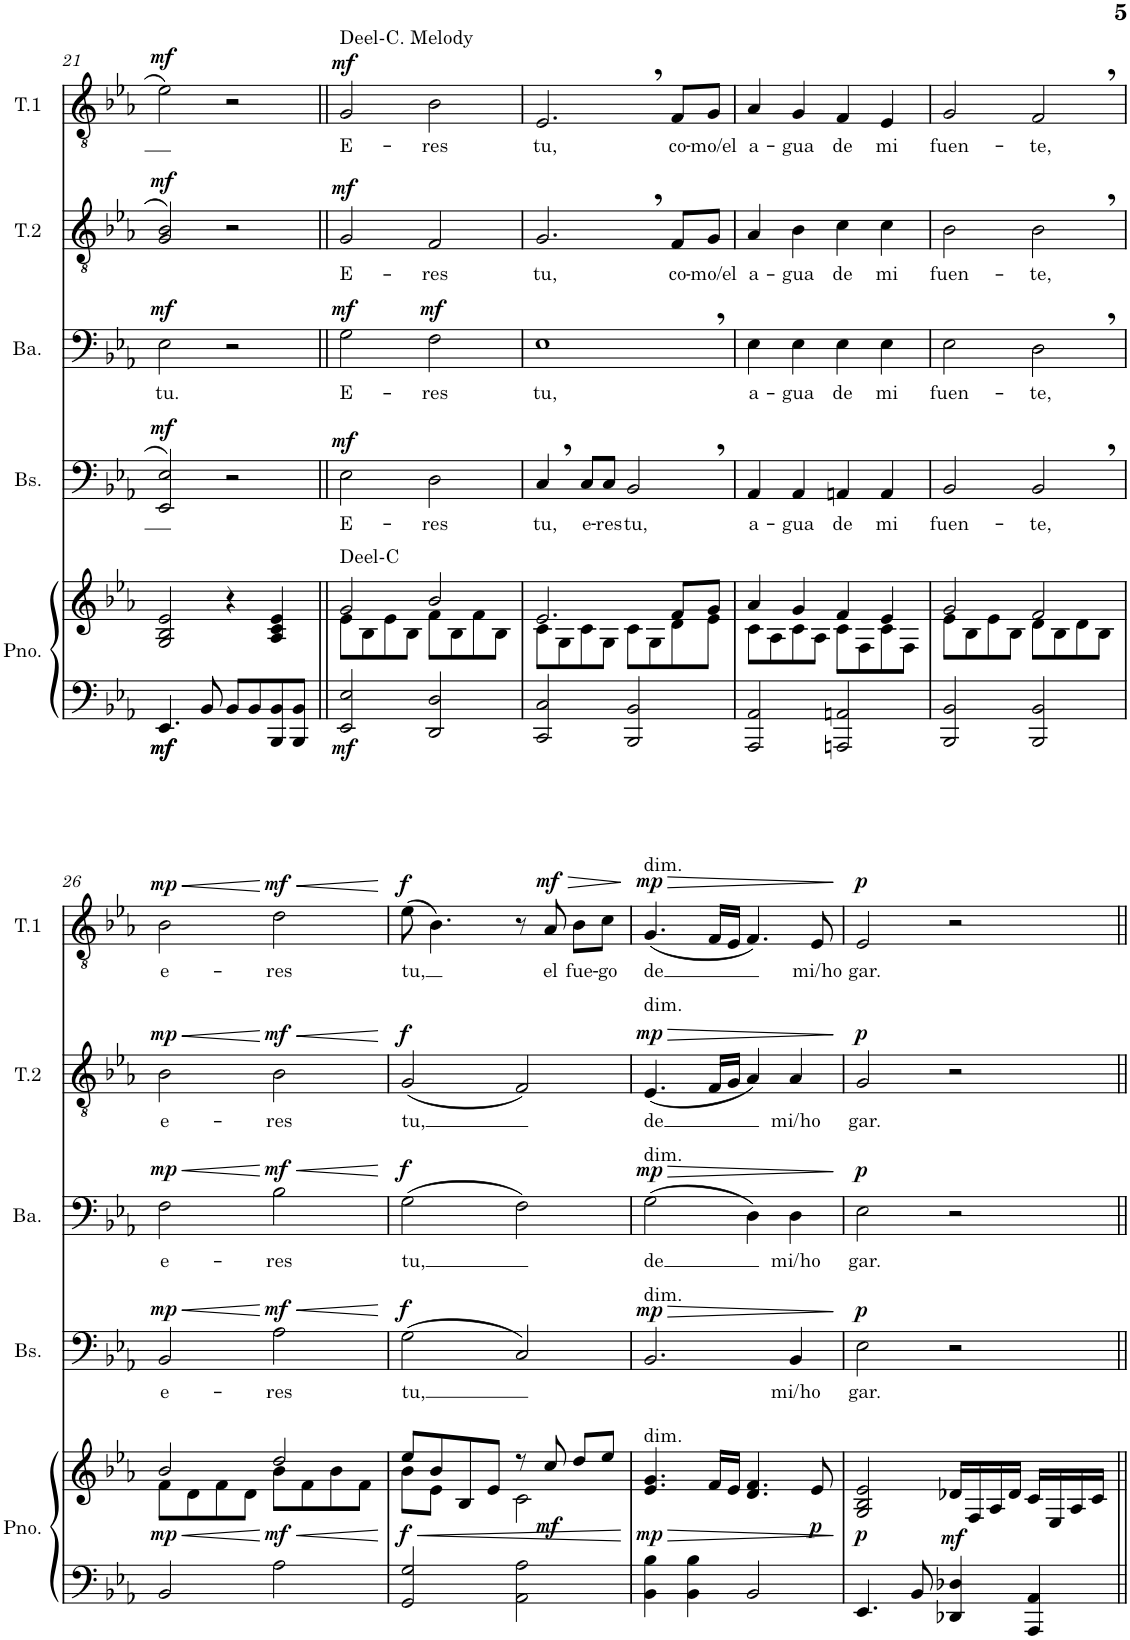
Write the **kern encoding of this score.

**kern	**kern	**dynam	**kern	**text	**dynam	**kern	**text	**dynam	**kern	**text	**dynam	**kern	**text	**dynam
*part5	*part5	*part5	*part4	*part4	*part4	*part3	*part3	*part3	*part2	*part2	*part2	*part1	*part1	*part1
*staff6	*staff5	*staff5/6	*staff4	*staff4	*staff4	*staff3	*staff3	*staff3	*staff2	*staff2	*staff2	*staff1	*staff1	*staff1
*I"Piano	*	*	*I"Bas	*	*	*I"Bariton	*	*	*I"Tenor 2	*	*	*I"Tenor 1	*	*
*I'Pno.	*	*	*I'Bs.	*	*	*I'Ba.	*	*	*I'T.2	*	*	*I'T.1	*	*
!!LO:PB:g=z
*clefF4	*clefG2	*	*clefF4	*	*	*clefF4	*	*	*clefGv2	*	*	*clefGv2	*	*
*k[b-e-a-]	*k[b-e-a-]	*	*k[b-e-a-]	*	*	*k[b-e-a-]	*	*	*k[b-e-a-]	*	*	*k[b-e-a-]	*	*
*M4/4	*M4/4	*	*M4/4	*	*	*M4/4	*	*	*M4/4	*	*	*M4/4	*	*
=21	=21	=21	=21	=21	=21	=21	=21	=21	=21	=21	=21	=21	=21	=21
!	!	!LO:DY:b=2	!	!	!	!	!LO:LY:b	!	!	!	!	!	!	!
!	!	!LO:DY:n=1:b=2	!	!	!LO:DY:a	!	!	!LO:DY:a	!	!	!LO:DY:a	!	!	!LO:DY:a
4.EE-/	2G/ 2B-/ 2e-/	mf mf	2EE-/ 2E-/	.	mf	2E-\	tu.	mf	2G/ 2B-/	.	mf	2e-\	.	mf
8BB-/	.	.	.	.	.	.	.	.	.	.	.	.	.	.
8BB-/L	4r	.	2r	.	.	2r	.	.	2r	.	.	2r	.	.
8BB-/	.	.	.	.	.	.	.	.	.	.	.	.	.	.
8BBB-/ 8BB-/	4A-/ 4c/ 4e-/	.	.	.	.	.	.	.	.	.	.	.	.	.
8BBB-/ 8BB-/J	.	.	.	.	.	.	.	.	.	.	.	.	.	.
=22||	=22||	=22||	=22||	=22||	=22||	=22||	=22||	=22||	=22||	=22||	=22||	=22||	=22||	=22||
*	*^	*	*	*	*	*	*	*	*	*	*	*	*	*
!	!	!	!	!	!	!	!	!	!	!	!	!	!LO:TX:a:t=Deel-C. Melody	!	!
!	!LO:TX:a:t=Deel-C	!	!	!	!	!	!	!	!	!	!	!	!	!	!
!	!	!	!LO:DY:b=2	!	!LO:LY:b	!LO:DY:a	!	!LO:LY:b	!LO:DY:a	!	!LO:LY:b	!LO:DY:a	!	!LO:LY:b	!LO:DY:a
2EE-/ 2E-/	2g/	8e-\L	mf	2E-\	E-	mf	2G\	E-	mf	2G/	E-	mf	2G/	E-	mf
.	.	8B-\	.	.	.	.	.	.	.	.	.	.	.	.	.
.	.	8e-\	.	.	.	.	.	.	.	.	.	.	.	.	.
.	.	8B-\J	.	.	.	.	.	.	.	.	.	.	.	.	.
!	!	!	!	!	!LO:LY:b	!	!	!LO:LY:b	!LO:DY:a	!	!LO:LY:b	!	!	!LO:LY:b	!
2DD/ 2D/	2b-/	8f\L	.	2D\	-res	.	2F\	-res	mf	2F/	-res	.	2B-\	-res	.
.	.	8B-\	.	.	.	.	.	.	.	.	.	.	.	.	.
.	.	8f\	.	.	.	.	.	.	.	.	.	.	.	.	.
.	.	8B-\J	.	.	.	.	.	.	.	.	.	.	.	.	.
=23	=23	=23	=23	=23	=23	=23	=23	=23	=23	=23	=23	=23	=23	=23	=23
!	!	!	!	!	!LO:LY:b	!	!	!LO:LY:b	!	!	!LO:LY:b	!	!	!LO:LY:b	!
2CC/ 2C/	2.e-/	8c\L	.	4C,/	tu,	.	1E-,	tu,	.	2.G,/	tu,	.	2.E-,/	tu,	.
.	.	8G\	.	.	.	.	.	.	.	.	.	.	.	.	.
!	!	!	!	!	!LO:LY:b	!	!	!	!	!	!	!	!	!	!
.	.	8c\	.	8C/L	e-	.	.	.	.	.	.	.	.	.	.
!	!	!	!	!	!LO:LY:b	!	!	!	!	!	!	!	!	!	!
.	.	8G\J	.	8C/J	-res	.	.	.	.	.	.	.	.	.	.
!	!	!	!	!	!LO:LY:b	!	!	!	!	!	!	!	!	!	!
2BBB-/ 2BB-/	.	8c\L	.	2BB-,/	tu,	.	.	.	.	.	.	.	.	.	.
.	.	8G\	.	.	.	.	.	.	.	.	.	.	.	.	.
!	!	!	!	!	!	!	!	!	!	!	!LO:LY:b	!	!	!LO:LY:b	!
.	8f/L	8d\	.	.	.	.	.	.	.	8F/L	co-	.	8F/L	co-	.
!	!	!	!	!	!	!	!	!	!	!	!LO:LY:b	!	!	!LO:LY:b	!
.	8g/J	8e-\J	.	.	.	.	.	.	.	8G/J	-mo/el	.	8G/J	-mo/el	.
=24	=24	=24	=24	=24	=24	=24	=24	=24	=24	=24	=24	=24	=24	=24	=24
!	!	!	!	!	!LO:LY:b	!	!	!LO:LY:b	!	!	!LO:LY:b	!	!	!LO:LY:b	!
2AAA-/ 2AA-/	4a-/	8c\L	.	4AA-/	a-	.	4E-\	a-	.	4A-/	a-	.	4A-/	a-	.
.	.	8A-\	.	.	.	.	.	.	.	.	.	.	.	.	.
!	!	!	!	!	!LO:LY:b	!	!	!LO:LY:b	!	!	!LO:LY:b	!	!	!LO:LY:b	!
.	4g/	8c\	.	4AA-/	-gua	.	4E-\	-gua	.	4B-\	-gua	.	4G/	-gua	.
.	.	8A-\J	.	.	.	.	.	.	.	.	.	.	.	.	.
!	!	!	!	!	!LO:LY:b	!	!	!LO:LY:b	!	!	!LO:LY:b	!	!	!LO:LY:b	!
2AAAn/ 2AAn/	4f/	8c\L	.	4AAn/	de	.	4E-\	de	.	4c\	de	.	4F/	de	.
.	.	8F\	.	.	.	.	.	.	.	.	.	.	.	.	.
!	!	!	!	!	!LO:LY:b	!	!	!LO:LY:b	!	!	!LO:LY:b	!	!	!LO:LY:b	!
.	4e-/	8c\	.	4AA/	mi	.	4E-\	mi	.	4c\	mi	.	4E-/	mi	.
.	.	8F\J	.	.	.	.	.	.	.	.	.	.	.	.	.
=25	=25	=25	=25	=25	=25	=25	=25	=25	=25	=25	=25	=25	=25	=25	=25
!	!	!	!	!	!LO:LY:b	!	!	!LO:LY:b	!	!	!LO:LY:b	!	!	!LO:LY:b	!
2BBB-/ 2BB-/	2g/	8e-\L	.	2BB-/	fuen-	.	2E-\	fuen-	.	2B-\	fuen-	.	2G/	fuen-	.
.	.	8B-\	.	.	.	.	.	.	.	.	.	.	.	.	.
.	.	8e-\	.	.	.	.	.	.	.	.	.	.	.	.	.
.	.	8B-\J	.	.	.	.	.	.	.	.	.	.	.	.	.
!	!	!	!	!	!LO:LY:b	!	!	!LO:LY:b	!	!	!LO:LY:b	!	!	!LO:LY:b	!
2BBB-/ 2BB-/	2f/	8d\L	.	2BB-,/	-te,	.	2D,\	-te,	.	2B-,\	-te,	.	2F,/	-te,	.
.	.	8B-\	.	.	.	.	.	.	.	.	.	.	.	.	.
.	.	8d\	.	.	.	.	.	.	.	.	.	.	.	.	.
.	.	8B-\J	.	.	.	.	.	.	.	.	.	.	.	.	.
!!LO:LB:g=z
=26	=26	=26	=26	=26	=26	=26	=26	=26	=26	=26	=26	=26	=26	=26	=26
!	!	!	!LO:HP:b	!	!LO:LY:b	!LO:HP:b	!	!LO:LY:b	!LO:HP:b	!	!LO:LY:b	!LO:HP:b	!	!LO:LY:b	!LO:HP:b
!	!	!	!LO:DY:n=1:b	!	!	!LO:DY:n=1:a	!	!	!LO:DY:n=1:a	!	!	!LO:DY:n=1:a	!	!	!LO:DY:n=1:a
2BB-/	2b-/	8f\L	< mp	2BB-/	e-	< mp	2F\	e-	< mp	2B-\	e-	< mp	2B-\	e-	< mp
.	.	8d\	.	.	.	.	.	.	.	.	.	.	.	.	.
.	.	8f\	.	.	.	.	.	.	.	.	.	.	.	.	.
.	.	8d\J	.	.	.	.	.	.	.	.	.	.	.	.	.
!	!	!	!LO:HP:n=1:b	!	!LO:LY:b	!LO:HP:n=1:b	!	!LO:LY:b	!LO:HP:n=1:b	!	!LO:LY:b	!LO:HP:n=1:b	!	!LO:LY:b	!LO:HP:n=1:b
!	!	!	!LO:DY:n=2:b	!	!	!LO:DY:n=2:a	!	!	!LO:DY:n=2:a	!	!	!LO:DY:n=2:a	!	!	!LO:DY:n=2:a
2A-\	2dd/	8b-\L	[ < mf	2A-\	-res	[ < mf	2B-\	-res	[ < mf	2B-\	-res	[ < mf	2d\	-res	[ < mf
.	.	8f\	.	.	.	.	.	.	.	.	.	.	.	.	.
.	.	8b-\	.	.	.	.	.	.	.	.	.	.	.	.	.
.	.	8f\J	.	.	.	.	.	.	.	.	.	.	.	.	.
*	*v	*v	*	*	*	*	*	*	*	*	*	*	*	*	*
.	.	[	.	.	[	.	.	[	.	.	[	.	.	[
=27	=27	=27	=27	=27	=27	=27	=27	=27	=27	=27	=27	=27	=27	=27
!	!	!LO:HP:b	!	!LO:LY:b	!	!	!LO:LY:b	!	!	!LO:LY:b	!	!	!LO:LY:b	!
*	*^	*	*	*	*	*	*	*	*	*	*	*	*	*
!	!	!	!LO:DY:n=1:b	!	!	!LO:DY:a	!	!	!LO:DY:a	!	!	!LO:DY:a	!	!	!LO:DY:a
2GG/ 2G/	8ee-/L	8b-\L	< f	(2G\	tu,	f	(2G\	tu,	f	(2G/	tu,	f	(8e-\	tu,	f
.	8b-/	8e-\J	.	.	.	.	.	.	.	.	.	.	4.B-\)	.	.
.	8B-/	4ryy	.	.	.	.	.	.	.	.	.	.	.	.	.
.	8e-/J	.	.	.	.	.	.	.	.	.	.	.	.	.	.
2AA-\ 2A-\	8r	2c\	.	2C/)	.	.	2F\)	.	.	2F/)	.	.	8r	.	.
!	!	!	!LO:DY:n=2:b	!	!	!	!	!	!	!	!	!	!	!LO:LY:b	!LO:HP:b
!	!	!	!	!	!	!	!	!	!	!	!	!	!	!	!LO:DY:n=1:a
.	8cc/	.	mf	.	.	.	.	.	.	.	.	.	8A-/	el	> mf
!	!	!	!	!	!	!	!	!	!	!	!	!	!	!LO:LY:b	!
.	8dd/L	.	.	.	.	.	.	.	.	.	.	.	8B-\L	fue-	.
!	!	!	!	!	!	!	!	!	!	!	!	!	!	!LO:LY:b	!
.	8ee-/J	.	.	.	.	.	.	.	.	.	.	.	8c\J	-go	.
*	*v	*v	*	*	*	*	*	*	*	*	*	*	*	*	*
.	.	[	.	.	.	.	.	.	.	.	.	.	.	]
=28	=28	=28	=28	=28	=28	=28	=28	=28	=28	=28	=28	=28	=28	=28
!	!	!	!	!	!	!	!	!	!	!	!	!LO:TX:a:t=dim.	!	!
!	!	!	!	!	!	!	!	!	!LO:TX:a:t=dim.	!	!	!	!	!
!	!	!	!	!	!	!LO:TX:a:t=dim.	!	!	!	!	!	!	!	!
!	!	!	!LO:TX:a:t=dim.	!	!	!	!	!	!	!	!	!	!	!
!	!LO:TX:a:t=dim.	!	!	!	!	!	!	!	!	!	!	!	!	!
!	!	!LO:HP:b	!	!	!LO:HP:b	!	!LO:LY:b	!LO:HP:b	!	!LO:LY:b	!LO:HP:b	!	!LO:LY:b	!LO:HP:b
!	!	!LO:DY:n=1:b	!	!	!LO:DY:n=1:a	!	!	!LO:DY:n=1:a	!	!	!LO:DY:n=1:a	!	!	!LO:DY:n=1:a
4BB-\ 4B-\	4.e-/ 4.g/	> mp	2.BB-/	.	> mp	(2G\	de	> mp	(4.E-/	de	> mp	(4.G/	de	> mp
4BB-\ 4B-\	.	.	.	.	.	.	.	.	.	.	.	.	.	.
.	16f/LL	.	.	.	.	.	.	.	16F/LL	.	.	16F/LL	.	.
.	16e-/JJ	.	.	.	.	.	.	.	16G/JJ	.	.	16E-/JJ	.	.
2BB-/	4.d/ 4.f/	.	.	.	.	4D\)	.	.	4A-/)	.	.	4.F/)	.	.
!	!	!	!	!LO:LY:b	!	!	!LO:LY:b	!	!	!LO:LY:b	!	!	!	!
.	.	.	4BB-/	mi/ho	.	4D\	mi/ho	.	4A-/	mi/ho	.	.	.	.
!	!	!LO:DY:n=2:b	!	!	!	!	!	!	!	!	!	!	!LO:LY:b	!
.	8e-/	p	.	.	.	.	.	.	.	.	.	8E-/	mi/ho	.
.	.	]	.	.	]	.	.	]	.	.	]	.	.	]
=29	=29	=29	=29	=29	=29	=29	=29	=29	=29	=29	=29	=29	=29	=29
!	!	!LO:DY:b	!	!LO:LY:b	!LO:DY:a	!	!LO:LY:b	!LO:DY:a	!	!LO:LY:b	!LO:DY:a	!	!LO:LY:b	!LO:DY:a
4.EE-/	2G/ 2B-/ 2e-/	p	2E-\	gar.	p	2E-\	gar.	p	2G/	gar.	p	2E-/	gar.	p
8BB-/	.	.	.	.	.	.	.	.	.	.	.	.	.	.
!	!	!LO:DY:b	!	!	!	!	!	!	!	!	!	!	!	!
4DD-X/ 4D-X/	16d-X/LL	mf	2r	.	.	2r	.	.	2r	.	.	2r	.	.
.	16F/	.	.	.	.	.	.	.	.	.	.	.	.	.
.	16A-/	.	.	.	.	.	.	.	.	.	.	.	.	.
.	16d-/JJ	.	.	.	.	.	.	.	.	.	.	.	.	.
4AAA-/ 4AA-/	16c/LL	.	.	.	.	.	.	.	.	.	.	.	.	.
.	16E-/	.	.	.	.	.	.	.	.	.	.	.	.	.
.	16A-/	.	.	.	.	.	.	.	.	.	.	.	.	.
.	16c/JJ	.	.	.	.	.	.	.	.	.	.	.	.	.
=||	=||	=||	=||	=||	=||	=||	=||	=||	=||	=||	=||	=||	=||	=||
*-	*-	*-	*-	*-	*-	*-	*-	*-	*-	*-	*-	*-	*-	*-
